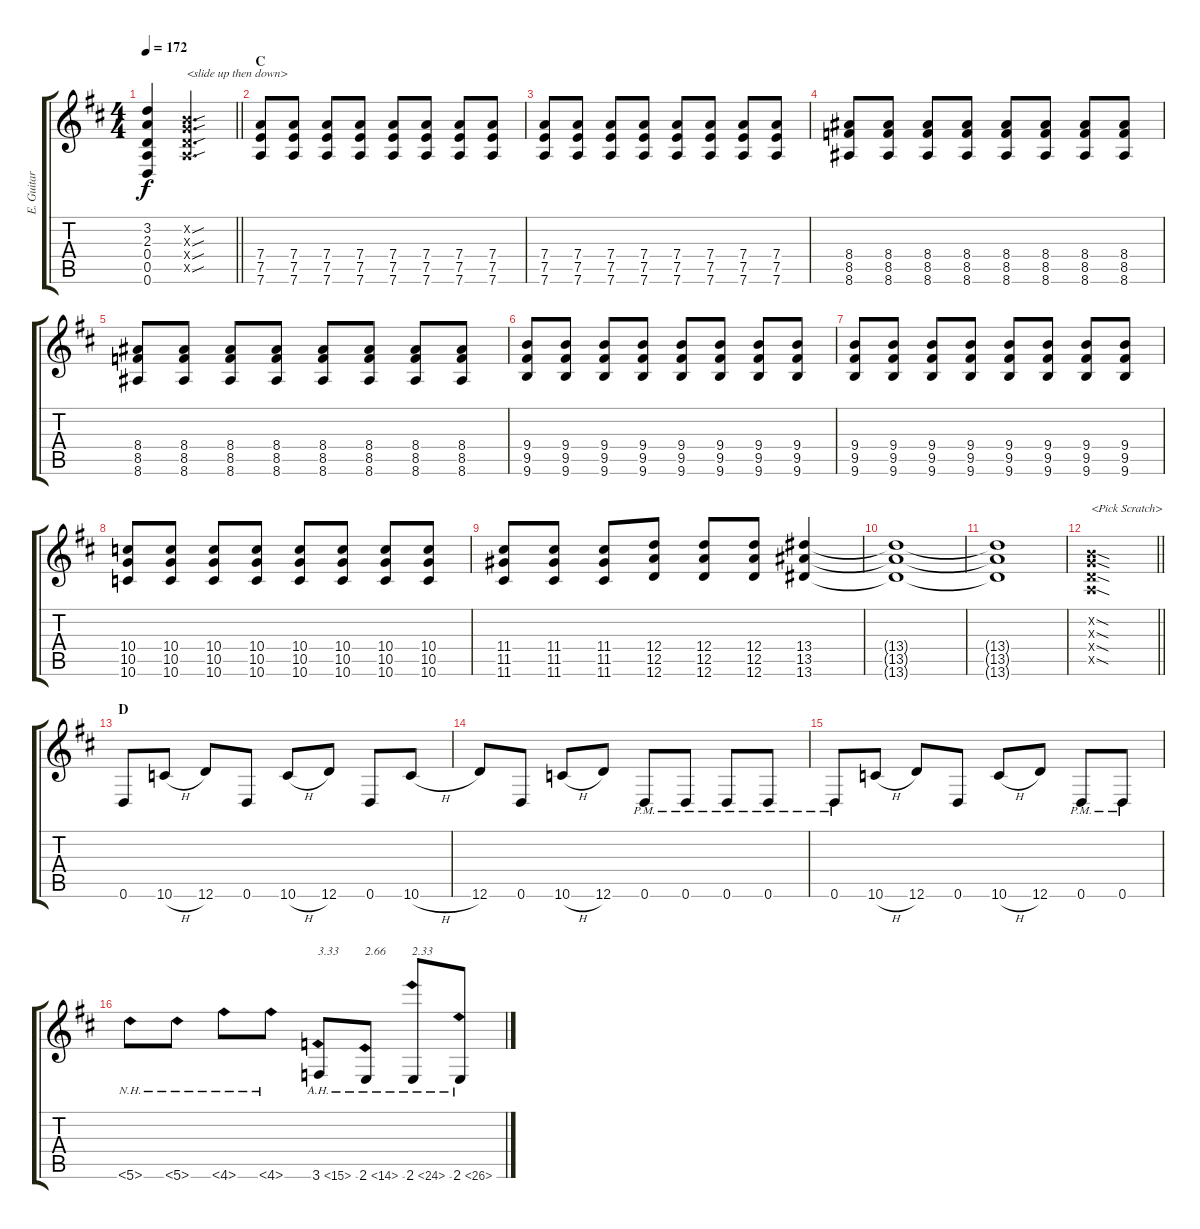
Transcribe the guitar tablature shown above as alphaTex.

\track ("E. Guitar II" "E. Guitar ") {instrument overdrivenguitar}
\staff {score tabs}
\tuning (E4 B3 G3 D3 A2 D2) {hide}
\ts (4 4)
\tempo 172
\clef g2
\barLineRight lightlight
\ks d
(3.2{t} 2.3{t} 0.4{t} 0.5{t} 0.6{t}).4{dy f} (0.2{sou x} 0.3{sou x} 0.4{sou x} 0.5{sou x}).2{d txt "<slide up then down>"} |
\section ("" "C")
(7.4 7.5 7.6).8 (7.4 7.5 7.6).8 (7.4 7.5 7.6).8 (7.4 7.5 7.6).8 (7.4 7.5 7.6).8 (7.4 7.5 7.6).8 (7.4 7.5 7.6).8 (7.4 7.5 7.6).8 |
(7.4 7.5 7.6).8 (7.4 7.5 7.6).8 (7.4 7.5 7.6).8 (7.4 7.5 7.6).8 (7.4 7.5 7.6).8 (7.4 7.5 7.6).8 (7.4 7.5 7.6).8 (7.4 7.5 7.6).8 |
(8.4 8.5 8.6).8 (8.4 8.5 8.6).8 (8.4 8.5 8.6).8 (8.4 8.5 8.6).8 (8.4 8.5 8.6).8 (8.4 8.5 8.6).8 (8.4 8.5 8.6).8 (8.4 8.5 8.6).8 |
(8.4 8.5 8.6).8 (8.4 8.5 8.6).8 (8.4 8.5 8.6).8 (8.4 8.5 8.6).8 (8.4 8.5 8.6).8 (8.4 8.5 8.6).8 (8.4 8.5 8.6).8 (8.4 8.5 8.6).8 |
(9.4 9.5 9.6).8 (9.4 9.5 9.6).8 (9.4 9.5 9.6).8 (9.4 9.5 9.6).8 (9.4 9.5 9.6).8 (9.4 9.5 9.6).8 (9.4 9.5 9.6).8 (9.4 9.5 9.6).8 |
(9.4 9.5 9.6).8 (9.4 9.5 9.6).8 (9.4 9.5 9.6).8 (9.4 9.5 9.6).8 (9.4 9.5 9.6).8 (9.4 9.5 9.6).8 (9.4 9.5 9.6).8 (9.4 9.5 9.6).8 |
(10.4 10.5 10.6).8 (10.4 10.5 10.6).8 (10.4 10.5 10.6).8 (10.4 10.5 10.6).8 (10.4 10.5 10.6).8 (10.4 10.5 10.6).8 (10.4 10.5 10.6).8 (10.4 10.5 10.6).8 |
(11.4 11.5 11.6).8 (11.4 11.5 11.6).8 (11.4 11.5 11.6).8 (12.4 12.5 12.6).8 (12.4 12.5 12.6).8 (12.4 12.5 12.6).8 (13.4 13.5 13.6).4 |
(13.4{t} 13.5{t} 13.6{t}).1 |
(13.4{t} 13.5{t} 13.6{t}).1 |
\barLineRight lightlight
(0.2{sod x} 0.3{sod x} 0.4{sod x} 0.5{sod x}).1{txt "<Pick Scratch>"} |
\section ("" "D")
0.6.8 10.6{h}.8 12.6.8 0.6.8 10.6{h}.8 12.6.8 0.6.8 10.6{h}.8 |
12.6.8 0.6.8 10.6{h}.8 12.6.8 0.6{pm}.8 0.6{pm}.8 0.6{pm}.8 0.6{pm}.8 |
0.6{pm}.8 10.6{h}.8 12.6.8 0.6.8 10.6{h}.8 12.6.8 0.6{pm}.8 0.6{pm}.8 |
5.6{nh}.8 5.6{nh}.8 4.6{nh}.8 4.6{nh}.8 3.6{ah 12}.8{txt "3.33"} 2.6{ah 12}.8{txt "2.66"} 2.6{ah 22}.8{txt "2.33"} 2.6{ah 24}.8
